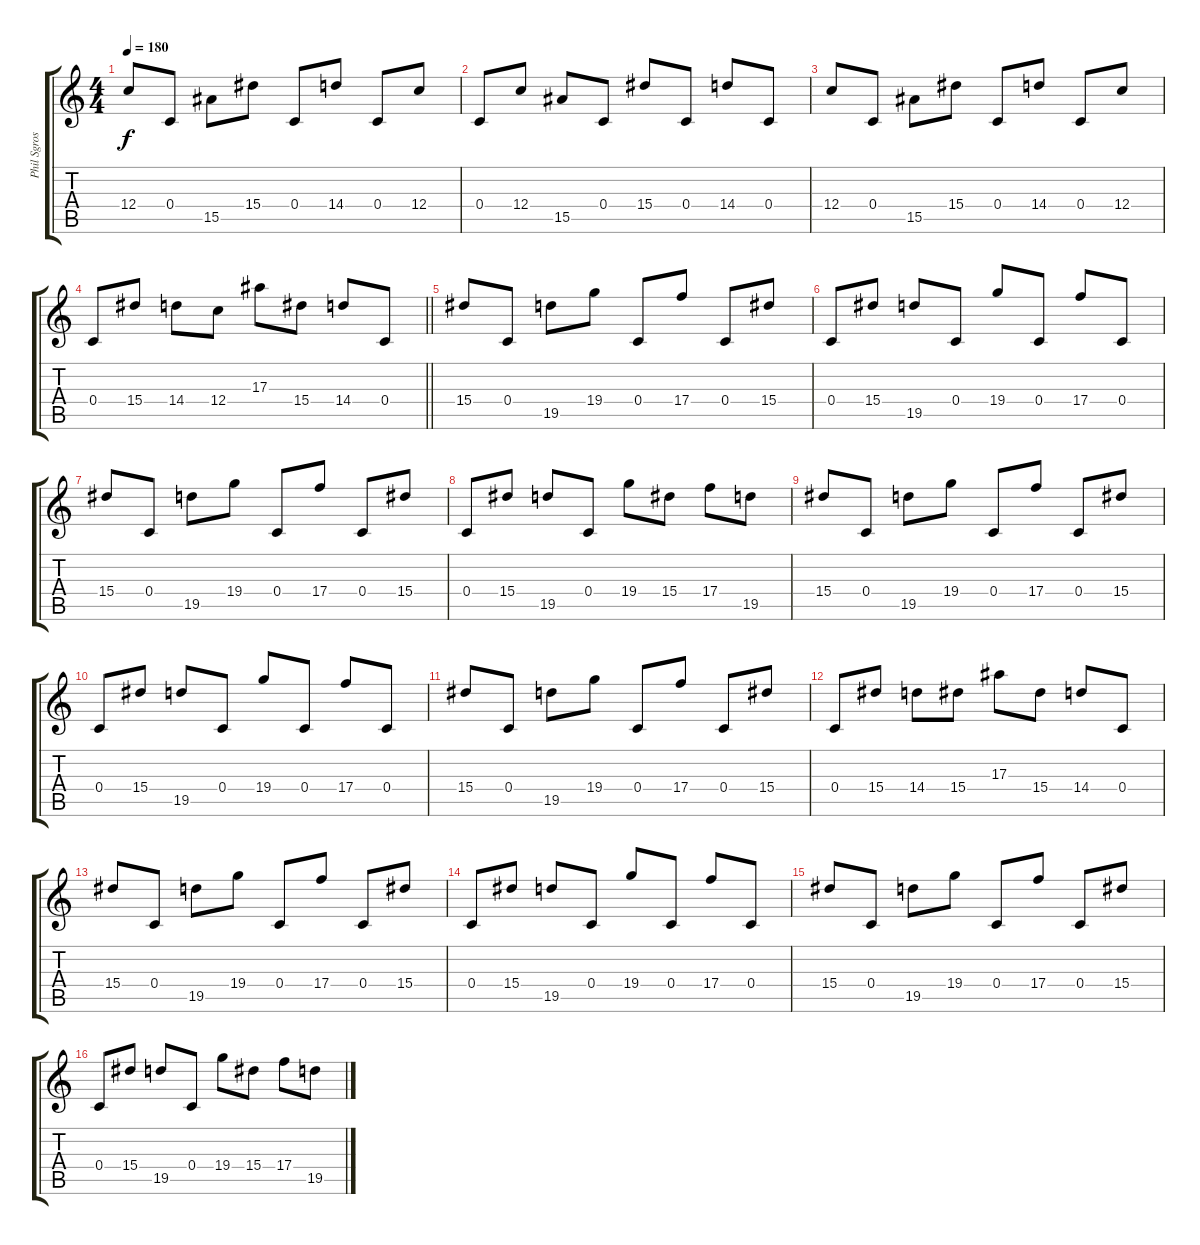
\track ("Phil Sgrosso" "Phil Sgros") {instrument distortionguitar}
\staff {score tabs}
\tuning (D4 A3 F3 C3 G2 C2) {hide}
\ts (4 4)
\tempo 180
\clef g2
\ks c
12.4.8{dy f} 0.4.8 15.5.8 15.4.8 0.4.8 14.4.8 0.4.8 12.4.8 |
0.4.8 12.4.8 15.5.8 0.4.8 15.4.8 0.4.8 14.4.8 0.4.8 |
12.4.8 0.4.8 15.5.8 15.4.8 0.4.8 14.4.8 0.4.8 12.4.8 |
\barLineRight lightlight
0.4.8 15.4.8 14.4.8 12.4.8 17.3.8 15.4.8 14.4.8 0.4.8 |
15.4.8 0.4.8 19.5.8 19.4.8 0.4.8 17.4.8 0.4.8 15.4.8 |
0.4.8 15.4.8 19.5.8 0.4.8 19.4.8 0.4.8 17.4.8 0.4.8 |
15.4.8 0.4.8 19.5.8 19.4.8 0.4.8 17.4.8 0.4.8 15.4.8 |
0.4.8 15.4.8 19.5.8 0.4.8 19.4.8 15.4.8 17.4.8 19.5.8 |
15.4.8 0.4.8 19.5.8 19.4.8 0.4.8 17.4.8 0.4.8 15.4.8 |
0.4.8 15.4.8 19.5.8 0.4.8 19.4.8 0.4.8 17.4.8 0.4.8 |
15.4.8 0.4.8 19.5.8 19.4.8 0.4.8 17.4.8 0.4.8 15.4.8 |
0.4.8 15.4.8 14.4.8 15.4.8 17.3.8 15.4.8 14.4.8 0.4.8 |
15.4.8 0.4.8 19.5.8 19.4.8 0.4.8 17.4.8 0.4.8 15.4.8 |
0.4.8 15.4.8 19.5.8 0.4.8 19.4.8 0.4.8 17.4.8 0.4.8 |
15.4.8 0.4.8 19.5.8 19.4.8 0.4.8 17.4.8 0.4.8 15.4.8 |
0.4.8 15.4.8 19.5.8 0.4.8 19.4.8 15.4.8 17.4.8 19.5.8
